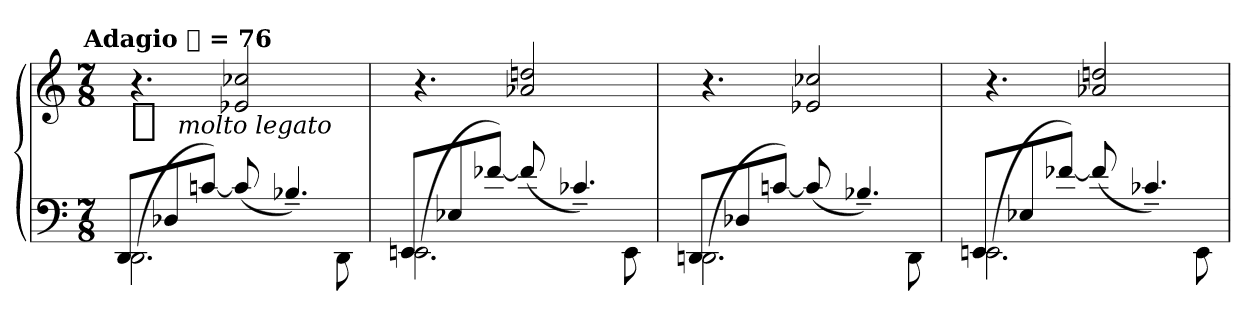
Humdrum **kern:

**kern	**kern	**dynam
*part1	*part1	*part1
*staff2	*staff1	*staff1/2
*clefF4	*clefG2	*
*k[]	*k[]	*
!!LO:TX:omd:t=Adagio 𝅘𝅥𝅮 = 76
*M7/8	*M7/8	*
*MM38	*MM38	*
=1	=1	=1
*^	*	*
!	!	!	!LO:DY:b:t=%s molto legato
(<2.DD\	8DD/L	4.r	p
.	8D-X/	.	.
.	[8cn/J)	.	.
.	(<8c/]	2e-X/ 2cc-X/	.
.	4.B-X~/)	.	.
8DD\	.	.	.
=2	=2	=2	=2
(<2.EEn\	8EE/L	4.r	.
.	8E-X/	.	.
.	[8f-X/J)	.	.
.	(<8f-/]	2a-X/ 2ddn/	.
.	4.c-X~/)	.	.
8EE\	.	.	.
=3	=3	=3	=3
(<2.DD\	8DDn/L	4.r	.
.	8D-X/	.	.
.	[8cn/J)	.	.
.	(<8c/]	2e-X/ 2cc-X/	.
.	4.B-X~/)	.	.
8DD\	.	.	.
!!LO:LB:g=z
=4	=4	=4	=4
(<2.EE\	8EEn/L	4.r	.
.	8E-X/	.	.
.	[8f-X/J)	.	.
.	(<8f-/]	2a-X/ 2ddn/	.
.	4.c-X~/)	.	.
8EE\	.	.	.
*v	*v	*	*
=	=	=
*-	*-	*-
